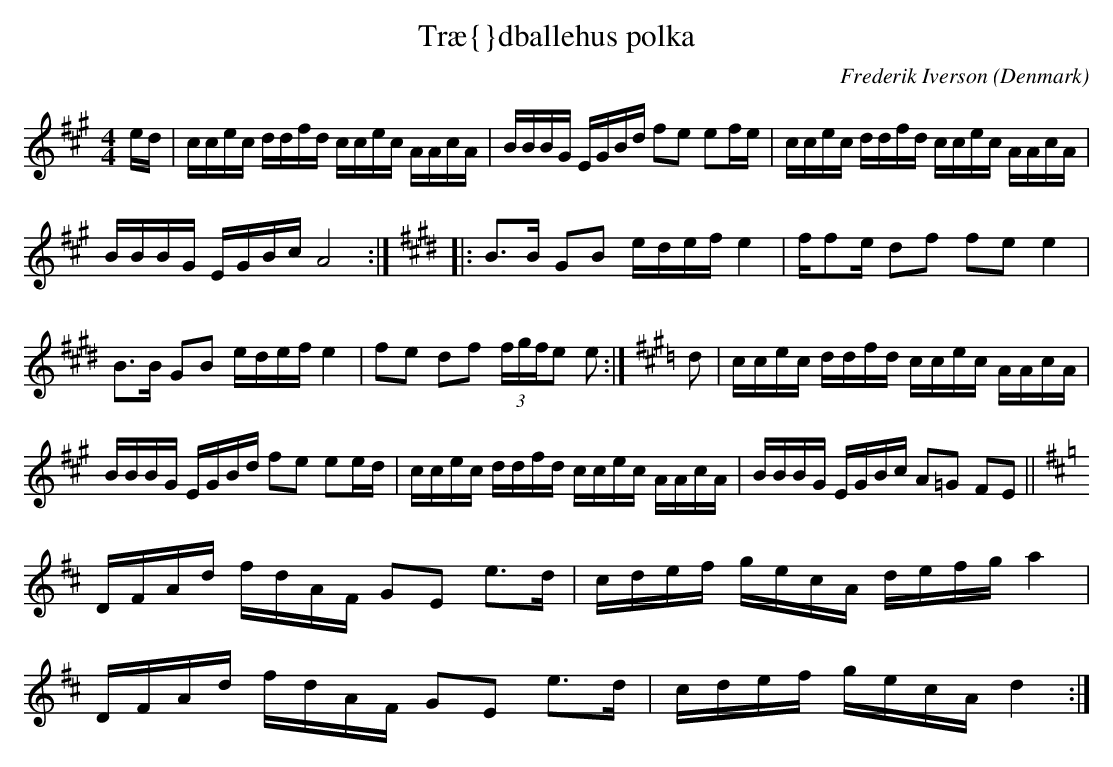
X:1
T:Tr\ae{}dballehus polka
O:Denmark
M:4/4
L:1/16
C:Frederik Iverson
K:A
ed|\
ccec ddfd ccec AAcA | BBBG EGBd f2e2 e2fe |\
ccec ddfd ccec AAcA |
BBBG EGBc A8 :| \
K:E
|:B3B G2B2 edef e4 | ff2e d2f2 f2e2 e4 |
B3B G2B2 edef e4 | f2e2 d2f2 (3fgfe2 e2 :|\
K:A
d2 |\
ccec ddfd ccec AAcA |
BBBG EGBd f2e2 e2ed |\
ccec ddfd ccec AAcA | BBBG EGBc A2=G2 F2E2 ||
K:D
DFAd fdAF G2E2 e3d | cdef gecA defg a4 |
DFAd fdAF G2E2 e3d | cdef gecA d4 :|**
